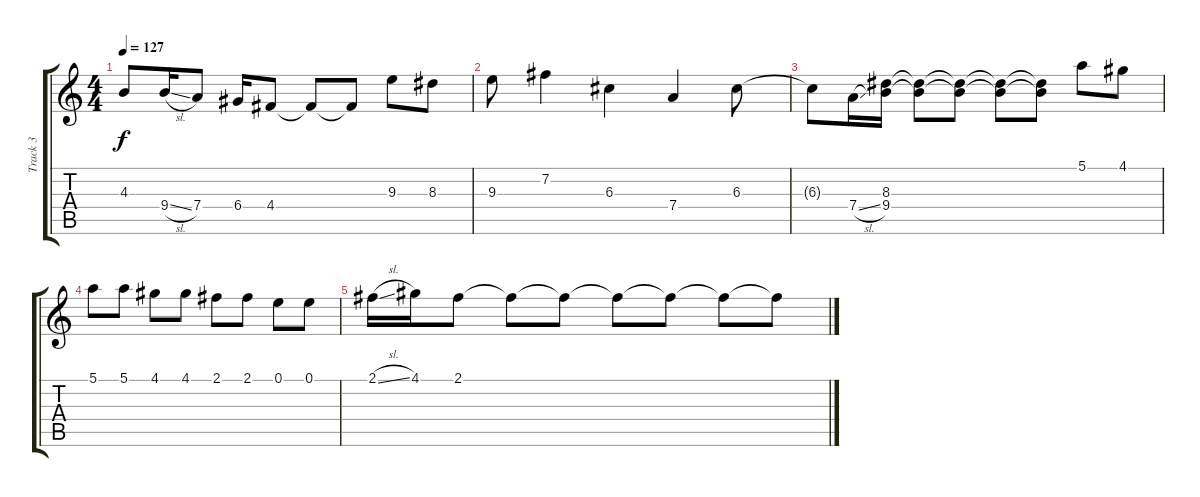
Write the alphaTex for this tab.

\track ("Track 3" "Track 3") {instrument overdrivenguitar}
\staff {score tabs}
\tuning (E4 B3 G3 D3 A2 E2) {hide}
\ts (4 4)
\tempo 127
\clef g2
\ks c
4.3{t}.8{dy f} 9.4{sl}.16 7.4.8 6.4.16 4.4.8 4.4{t}.8 4.4{t}.8 9.3.8 8.3.8 |
9.3.8 7.2.4 6.3.4 7.4.4 6.3.8 |
6.3{t}.8 7.4{sl}.16 (8.3 9.4).16 (8.3{t} 9.4{t}).8 (8.3{t} 9.4{t}).8 (8.3{t} 9.4{t}).8 (8.3{t} 9.4{t}).8 5.1.8 4.1.8 |
5.1.8 5.1.8 4.1.8 4.1.8 2.1.8 2.1.8 0.1.8 0.1.8 |
2.1{sl}.16 4.1.16 2.1.8 2.1{t}.8 2.1{t}.8 2.1{t}.8 2.1{t}.8 2.1{t}.8 2.1{t}.8
